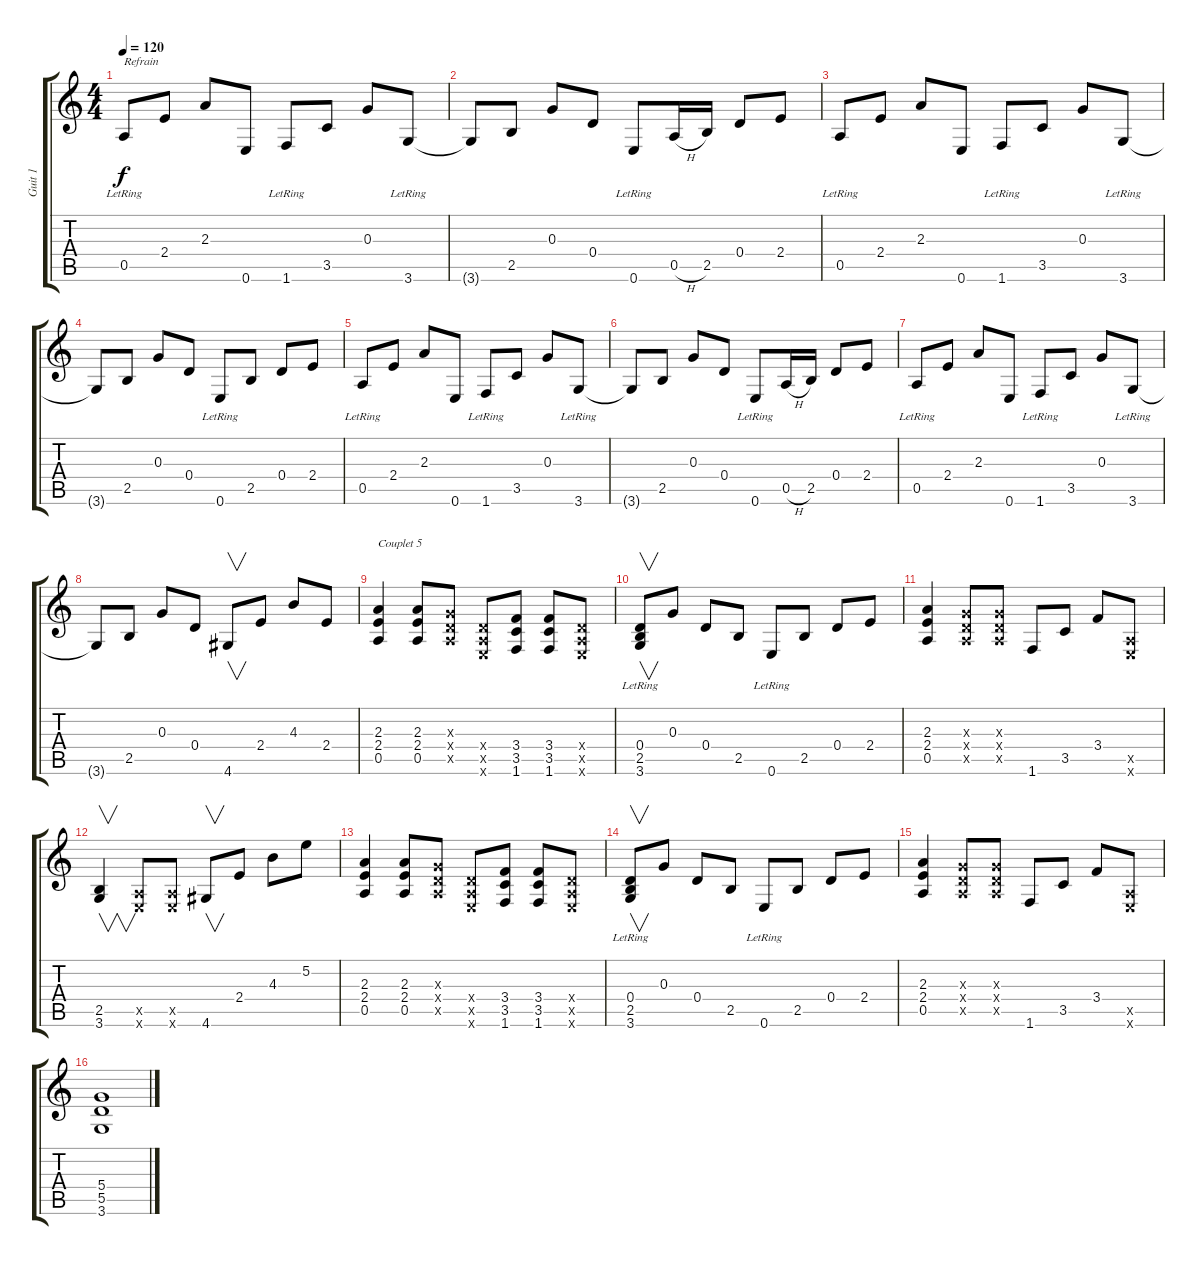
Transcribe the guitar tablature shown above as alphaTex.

\track ("Guit 1" "Guit 1") {instrument electricguitarclean}
\staff {score tabs}
\tuning (E4 B3 G3 D3 A2 E2) {hide}
\ts (4 4)
\tempo 120
\clef g2
\ks c
0.5{lr}.8{txt "Refrain" dy f} 2.4.8 2.3.8 0.6.8 1.6{lr}.8 3.5.8 0.3.8 3.6{lr}.8 |
3.6{t}.8 2.5.8 0.3.8 0.4.8 0.6{lr}.8 0.5{h}.16 2.5.16 0.4.8 2.4.8 |
0.5{lr}.8 2.4.8 2.3.8 0.6.8 1.6{lr}.8 3.5.8 0.3.8 3.6{lr}.8 |
3.6{t}.8 2.5.8 0.3.8 0.4.8 0.6{lr}.8 2.5.8 0.4.8 2.4.8 |
0.5{lr}.8 2.4.8 2.3.8 0.6.8 1.6{lr}.8 3.5.8 0.3.8 3.6{lr}.8 |
3.6{t}.8 2.5.8 0.3.8 0.4.8 0.6{lr}.8 0.5{h}.16 2.5.16 0.4.8 2.4.8 |
0.5{lr}.8 2.4.8 2.3.8 0.6.8 1.6{lr}.8 3.5.8 0.3.8 3.6{lr}.8 |
3.6{t}.8 2.5.8 0.3.8 0.4.8 4.6.8{v} 2.4.8 4.3.8 2.4.8 |
(2.3 2.4 0.5).4{txt "Couplet 5"} (2.3 2.4 0.5).8 (0.3{x} 0.4{x} 0.5{x}).8 (0.4{x} 0.5{x} 0.6{x}).8 (3.4 3.5 1.6).8 (3.4 3.5 1.6).8 (0.4{x} 0.5{x} 0.6{x}).8 |
(0.4 2.5 3.6{lr}).8{v} 0.3.8 0.4.8 2.5.8 0.6{lr}.8 2.5.8 0.4.8 2.4.8 |
(2.3 2.4 0.5).4 (0.3{x} 0.4{x} 0.5{x}).8 (0.3{x} 0.4{x} 0.5{x}).8 1.6.8 3.5.8 3.4.8 (0.5{x} 0.6{x}).8 |
(2.5 3.6).4{v} (0.5{x} 0.6{x}).8 (0.5{x} 0.6{x}).8 4.6.8{v} 2.4.8 4.3.8 5.2.8 |
(2.3 2.4 0.5).4 (2.3 2.4 0.5).8 (0.3{x} 0.4{x} 0.5{x}).8 (0.4{x} 0.5{x} 0.6{x}).8 (3.4 3.5 1.6).8 (3.4 3.5 1.6).8 (0.4{x} 0.5{x} 0.6{x}).8 |
(0.4 2.5 3.6{lr}).8{v} 0.3.8 0.4.8 2.5.8 0.6{lr}.8 2.5.8 0.4.8 2.4.8 |
(2.3 2.4 0.5).4 (0.3{x} 0.4{x} 0.5{x}).8 (0.3{x} 0.4{x} 0.5{x}).8 1.6.8 3.5.8 3.4.8 (0.5{x} 0.6{x}).8 |
(5.4 5.5 3.6).1
